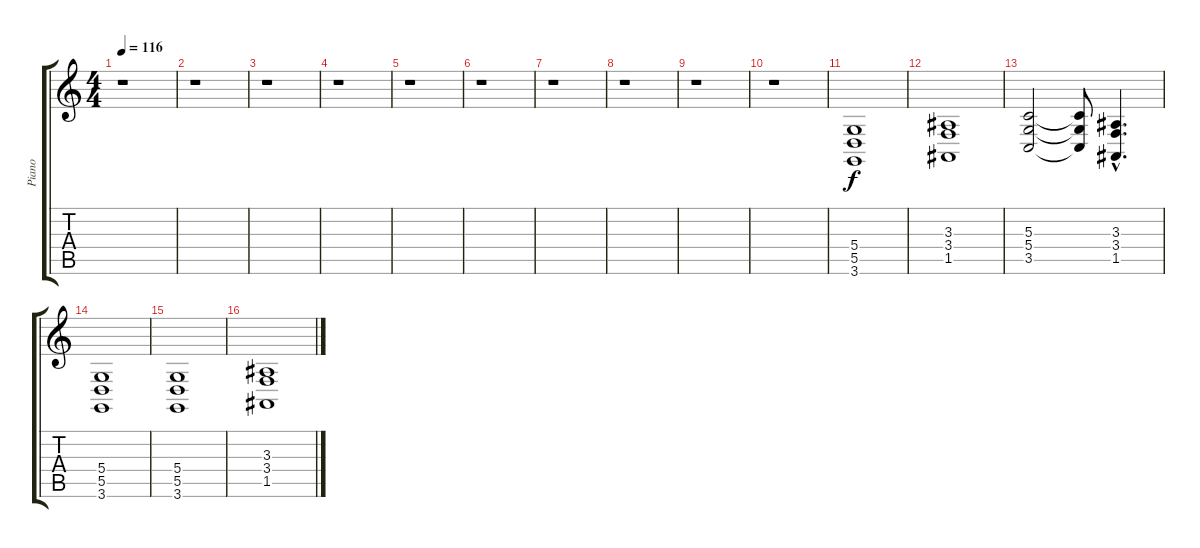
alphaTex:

\track ("Piano" "Piano") {instrument acousticgrandpiano}
\staff {score tabs}
\tuning (E4 B3 G3 D3 A2 E2) {hide}
\ts (4 4)
\tempo 116
\clef g2
\ks c
r.1{dy f} |
r.1 |
r.1 |
r.1 |
r.1 |
r.1 |
r.1 |
r.1 |
r.1 |
r.1 |
(5.4 5.5 3.6).1 |
(3.3 3.4 1.5).1 |
(5.3 5.4 3.5).2 (5.3{t} 5.4{t} 3.5{t}).8 (3.3{hac} 3.4{hac} 1.5{hac}).4{d} |
(5.4 5.5 3.6).1 |
(5.4 5.5 3.6).1 |
(3.3 3.4 1.5).1
